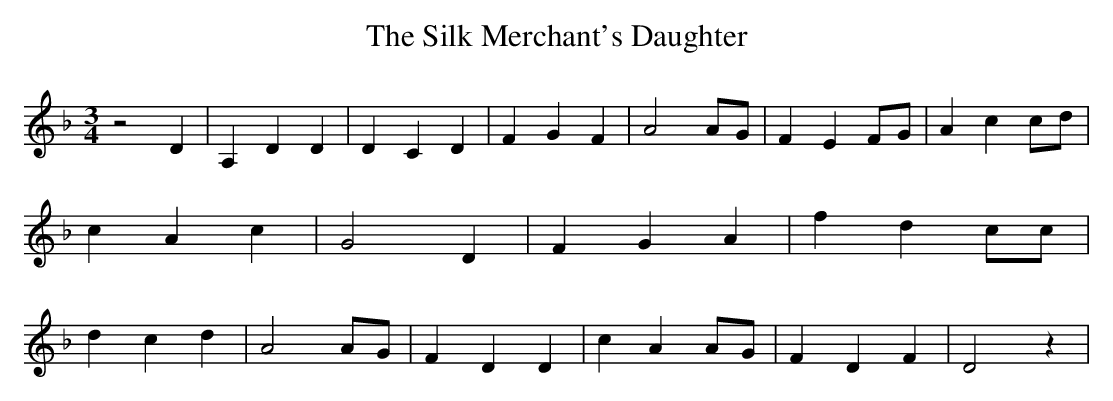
X:1
T:The Silk Merchant's Daughter
M:3/4
L:1/4
K:F
 z2 D| A, D D| D C D| F G F| A2A/2-G/2| F EF/2-G/2| A cc/2-d/2| c A c|\
 G2 D| F G A| f d c/2c/2| d c d| A2A/2-G/2| F D D| c AA/2-G/2| F D F|\
 D2 z|
